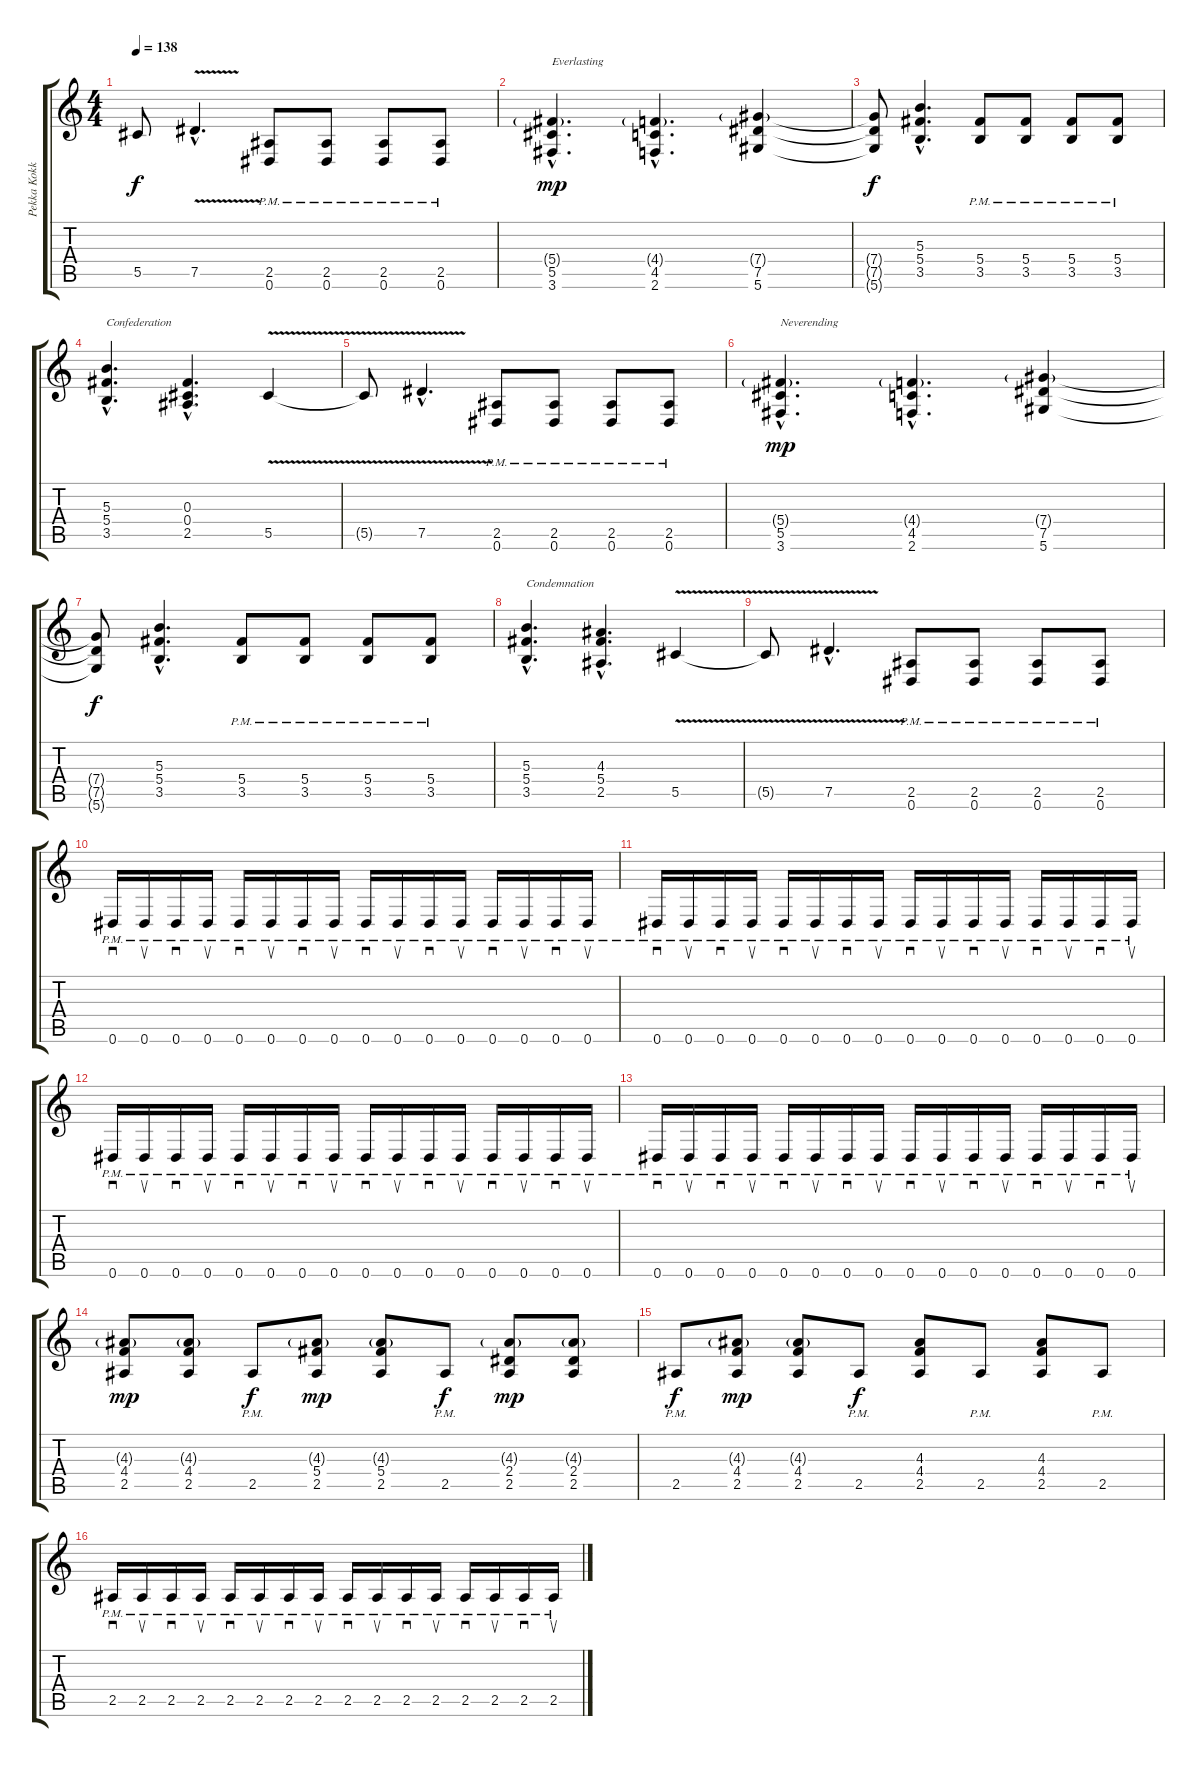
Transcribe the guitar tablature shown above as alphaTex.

\track ("Pekka Kokko" "Pekka Kokk") {instrument distortionguitar}
\staff {score tabs}
\tuning (Eb4 Bb3 Gb3 Db3 Ab2 Eb2) {hide}
\ts (4 4)
\tempo 138
\clef g2
\ks c
5.5{t}.8{dy f} 7.5{v hac}.4{d} (2.5{pm} 0.6{pm}).8 (2.5{pm} 0.6{pm}).8 (2.5{pm} 0.6{pm}).8 (2.5{pm} 0.6{pm}).8 |
(5.4{g hac} 5.5{hac} 3.6{hac}).4{d txt "Everlasting" dy mp} (4.4{g hac} 4.5{hac} 2.6{hac}).4{d} (7.4{g} 7.5 5.6).4 |
(7.4{t} 7.5{t} 5.6{t}).8{dy f} (5.3{hac} 5.4{hac} 3.5{hac}).4{d} (5.4{pm} 3.5{pm}).8 (5.4{pm} 3.5{pm}).8 (5.4{pm} 3.5{pm}).8 (5.4{pm} 3.5{pm}).8 |
(5.3{hac} 5.4{hac} 3.5{hac}).4{d txt "Confederation"} (0.3{hac} 0.4{hac} 2.5{hac}).4{d} 5.5{v}.4 |
5.5{t}.8 7.5{v hac}.4{d} (2.5{pm} 0.6{pm}).8 (2.5{pm} 0.6{pm}).8 (2.5{pm} 0.6{pm}).8 (2.5{pm} 0.6{pm}).8 |
(5.4{g hac} 5.5{hac} 3.6{hac}).4{d txt "Neverending" dy mp} (4.4{g hac} 4.5{hac} 2.6{hac}).4{d} (7.4{g} 7.5 5.6).4 |
(7.4{t} 7.5{t} 5.6{t}).8{dy f} (5.3{hac} 5.4{hac} 3.5{hac}).4{d} (5.4{pm} 3.5{pm}).8 (5.4{pm} 3.5{pm}).8 (5.4{pm} 3.5{pm}).8 (5.4{pm} 3.5{pm}).8 |
(5.3{hac} 5.4{hac} 3.5{hac}).4{d txt "Condemnation"} (4.3{hac} 5.4{hac} 2.5{hac}).4{d} 5.5{v}.4 |
5.5{t}.8 7.5{v hac}.4{d} (2.5{pm} 0.6{pm}).8 (2.5{pm} 0.6{pm}).8 (2.5{pm} 0.6{pm}).8 (2.5{pm} 0.6{pm}).8 |
0.6{pm}.16{sd} 0.6{pm}.16{su} 0.6{pm}.16{sd} 0.6{pm}.16{su} 0.6{pm}.16{sd} 0.6{pm}.16{su} 0.6{pm}.16{sd} 0.6{pm}.16{su} 0.6{pm}.16{sd} 0.6{pm}.16{su} 0.6{pm}.16{sd} 0.6{pm}.16{su} 0.6{pm}.16{sd} 0.6{pm}.16{su} 0.6{pm}.16{sd} 0.6{pm}.16{su} |
0.6{pm}.16{sd} 0.6{pm}.16{su} 0.6{pm}.16{sd} 0.6{pm}.16{su} 0.6{pm}.16{sd} 0.6{pm}.16{su} 0.6{pm}.16{sd} 0.6{pm}.16{su} 0.6{pm}.16{sd} 0.6{pm}.16{su} 0.6{pm}.16{sd} 0.6{pm}.16{su} 0.6{pm}.16{sd} 0.6{pm}.16{su} 0.6{pm}.16{sd} 0.6{pm}.16{su} |
0.6{pm}.16{sd} 0.6{pm}.16{su} 0.6{pm}.16{sd} 0.6{pm}.16{su} 0.6{pm}.16{sd} 0.6{pm}.16{su} 0.6{pm}.16{sd} 0.6{pm}.16{su} 0.6{pm}.16{sd} 0.6{pm}.16{su} 0.6{pm}.16{sd} 0.6{pm}.16{su} 0.6{pm}.16{sd} 0.6{pm}.16{su} 0.6{pm}.16{sd} 0.6{pm}.16{su} |
0.6{pm}.16{sd} 0.6{pm}.16{su} 0.6{pm}.16{sd} 0.6{pm}.16{su} 0.6{pm}.16{sd} 0.6{pm}.16{su} 0.6{pm}.16{sd} 0.6{pm}.16{su} 0.6{pm}.16{sd} 0.6{pm}.16{su} 0.6{pm}.16{sd} 0.6{pm}.16{su} 0.6{pm}.16{sd} 0.6{pm}.16{su} 0.6{pm}.16{sd} 0.6{pm}.16{su} |
(4.3{g} 4.4 2.5).8{dy mp} (4.3{g} 4.4 2.5).8 2.5{pm}.8{dy f} (4.3{g} 5.4 2.5).8{dy mp} (4.3{g} 5.4 2.5).8 2.5{pm}.8{dy f} (4.3{g} 2.4 2.5).8{dy mp} (4.3{g} 2.4 2.5).8 |
2.5{pm}.8{dy f} (4.3{g} 4.4 2.5).8{dy mp} (4.3{g} 4.4 2.5).8 2.5{pm}.8{dy f} (4.3 4.4 2.5).8 2.5{pm}.8 (4.3 4.4 2.5).8 2.5{pm}.8 |
2.5{pm}.16{sd} 2.5{pm}.16{su} 2.5{pm}.16{sd} 2.5{pm}.16{su} 2.5{pm}.16{sd} 2.5{pm}.16{su} 2.5{pm}.16{sd} 2.5{pm}.16{su} 2.5{pm}.16{sd} 2.5{pm}.16{su} 2.5{pm}.16{sd} 2.5{pm}.16{su} 2.5{pm}.16{sd} 2.5{pm}.16{su} 2.5{pm}.16{sd} 2.5{pm}.16{su}
